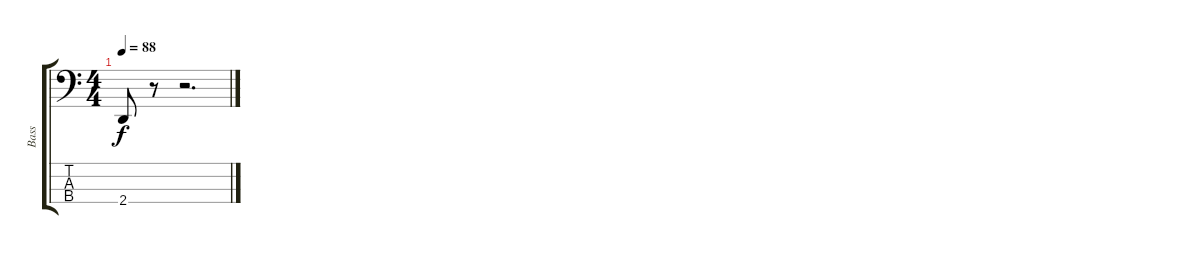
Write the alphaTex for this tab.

\track ("Bass" "Bass") {instrument electricbassfinger}
\staff {score tabs}
\tuning (F2 C2 G1 C1) {hide}
\ts (4 4)
\tempo 88
\clef f4
\ks c
2.4.8{dy f} r.8 r.2{d}
